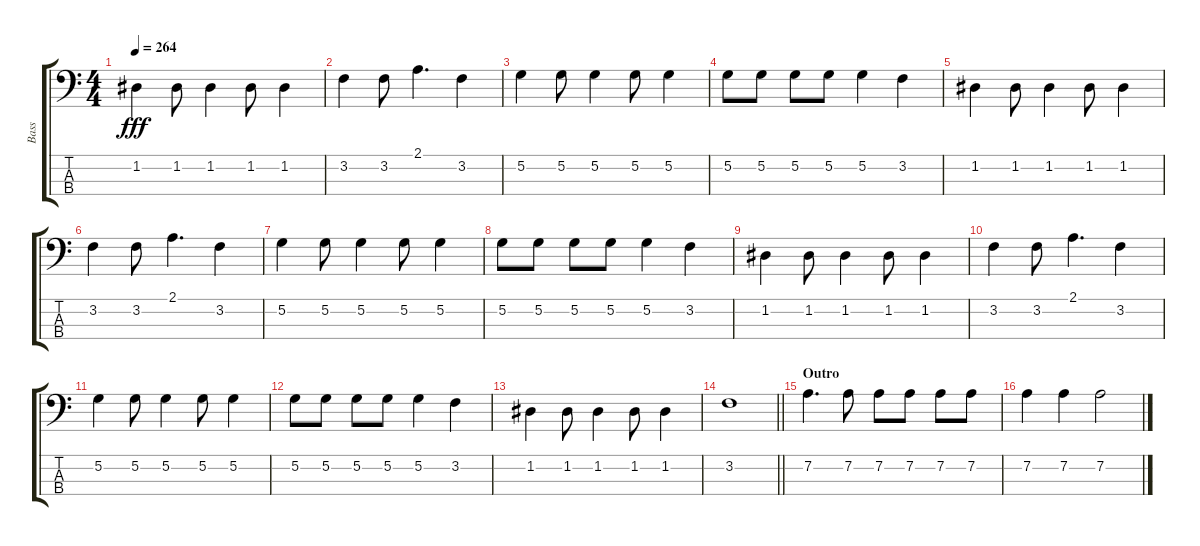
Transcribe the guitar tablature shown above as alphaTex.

\track ("Bass" "Bass") {instrument electricbasspick}
\staff {score tabs}
\tuning (G2 D2 A1 E1) {hide}
\ts (4 4)
\tempo 264
\clef f4
\ks c
1.2.4{dy fff} 1.2.8 1.2.4 1.2.8 1.2.4 |
3.2.4 3.2.8 2.1.4{d} 3.2.4 |
5.2.4 5.2.8 5.2.4 5.2.8 5.2.4 |
5.2.8 5.2.8 5.2.8 5.2.8 5.2.4 3.2.4 |
1.2.4 1.2.8 1.2.4 1.2.8 1.2.4 |
3.2.4 3.2.8 2.1.4{d} 3.2.4 |
5.2.4 5.2.8 5.2.4 5.2.8 5.2.4 |
5.2.8 5.2.8 5.2.8 5.2.8 5.2.4 3.2.4 |
1.2.4 1.2.8 1.2.4 1.2.8 1.2.4 |
3.2.4 3.2.8 2.1.4{d} 3.2.4 |
5.2.4 5.2.8 5.2.4 5.2.8 5.2.4 |
5.2.8 5.2.8 5.2.8 5.2.8 5.2.4 3.2.4 |
1.2.4 1.2.8 1.2.4 1.2.8 1.2.4 |
\barLineRight lightlight
3.2.1 |
\section ("" "Outro")
7.2.4{d} 7.2.8 7.2.8 7.2.8 7.2.8 7.2.8 |
7.2.4 7.2.4 7.2.2
